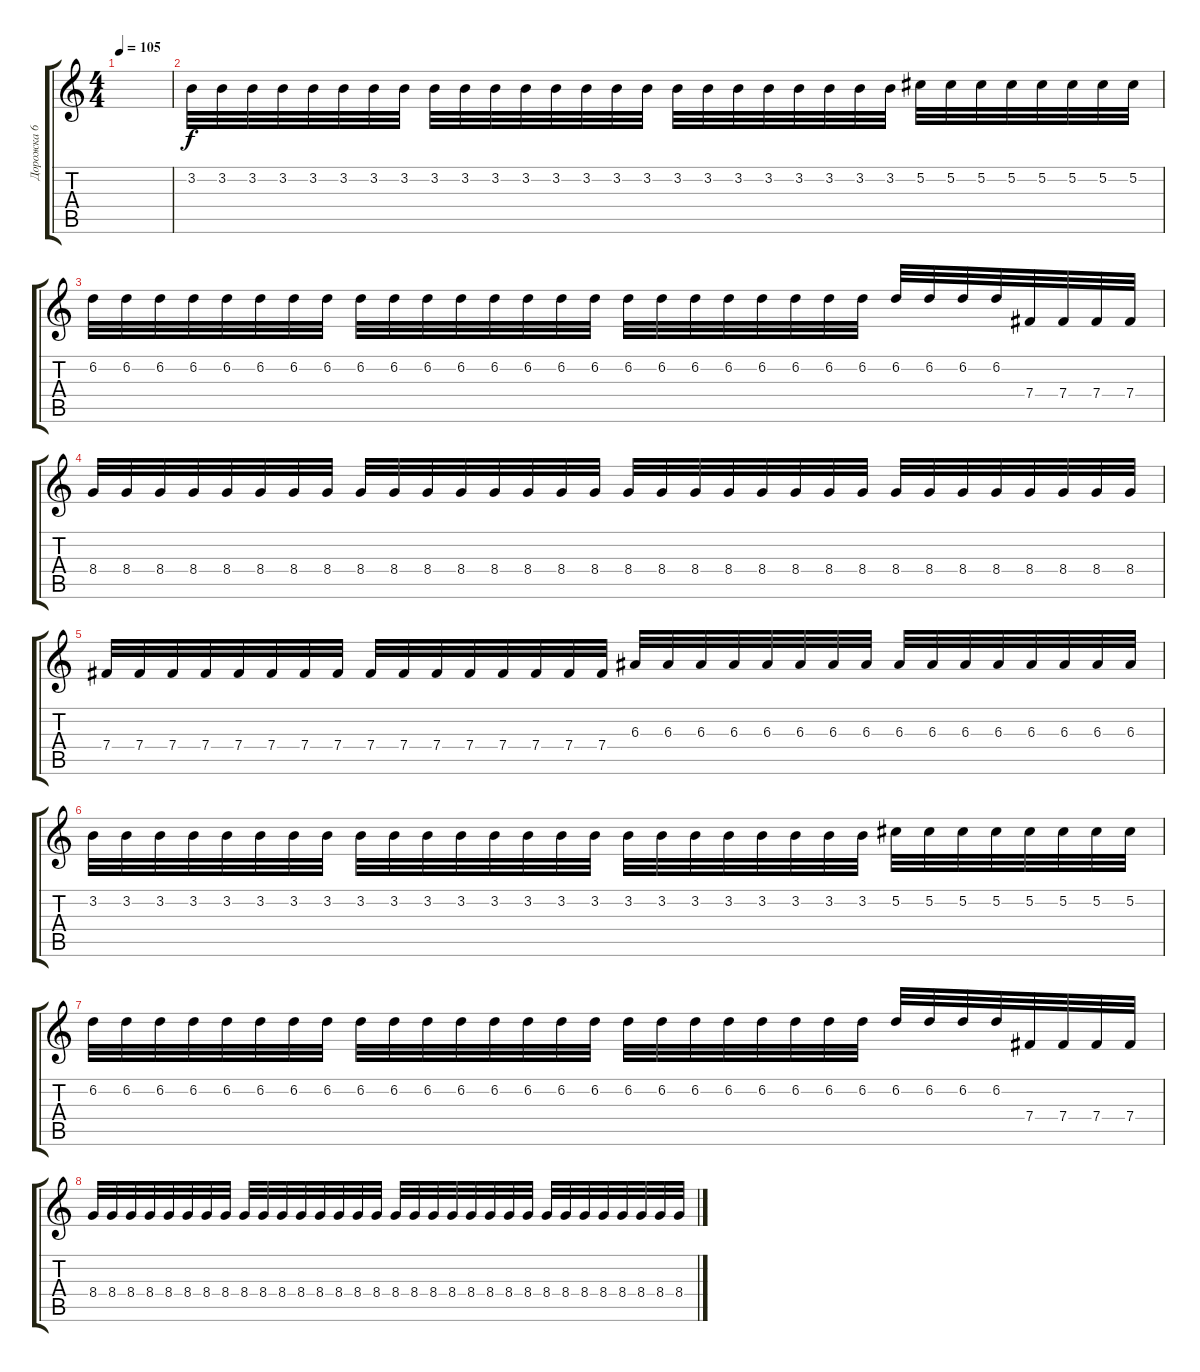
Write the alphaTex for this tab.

\track ("Дорожка 6" "Дорожка 6") {instrument overdrivenguitar}
\staff {score tabs}
\tuning (Db4 Ab3 E3 B2 Gb2 B1) {hide}
\ts (4 4)
\tempo 105
\clef g2
\ks c
|
3.2.32 3.2.32 3.2.32 3.2.32 3.2.32 3.2.32 3.2.32 3.2.32 3.2.32 3.2.32 3.2.32 3.2.32 3.2.32 3.2.32 3.2.32 3.2.32 3.2.32 3.2.32 3.2.32 3.2.32 3.2.32 3.2.32 3.2.32 3.2.32 5.2.32 5.2.32 5.2.32 5.2.32 5.2.32 5.2.32 5.2.32 5.2.32 |
6.2.32 6.2.32 6.2.32 6.2.32 6.2.32 6.2.32 6.2.32 6.2.32 6.2.32 6.2.32 6.2.32 6.2.32 6.2.32 6.2.32 6.2.32 6.2.32 6.2.32 6.2.32 6.2.32 6.2.32 6.2.32 6.2.32 6.2.32 6.2.32 6.2.32 6.2.32 6.2.32 6.2.32 7.4.32 7.4.32 7.4.32 7.4.32 |
8.4.32 8.4.32 8.4.32 8.4.32 8.4.32 8.4.32 8.4.32 8.4.32 8.4.32 8.4.32 8.4.32 8.4.32 8.4.32 8.4.32 8.4.32 8.4.32 8.4.32 8.4.32 8.4.32 8.4.32 8.4.32 8.4.32 8.4.32 8.4.32 8.4.32 8.4.32 8.4.32 8.4.32 8.4.32 8.4.32 8.4.32 8.4.32 |
7.4.32 7.4.32 7.4.32 7.4.32 7.4.32 7.4.32 7.4.32 7.4.32 7.4.32 7.4.32 7.4.32 7.4.32 7.4.32 7.4.32 7.4.32 7.4.32 6.3.32 6.3.32 6.3.32 6.3.32 6.3.32 6.3.32 6.3.32 6.3.32 6.3.32 6.3.32 6.3.32 6.3.32 6.3.32 6.3.32 6.3.32 6.3.32 |
3.2.32 3.2.32 3.2.32 3.2.32 3.2.32 3.2.32 3.2.32 3.2.32 3.2.32 3.2.32 3.2.32 3.2.32 3.2.32 3.2.32 3.2.32 3.2.32 3.2.32 3.2.32 3.2.32 3.2.32 3.2.32 3.2.32 3.2.32 3.2.32 5.2.32 5.2.32 5.2.32 5.2.32 5.2.32 5.2.32 5.2.32 5.2.32 |
6.2.32 6.2.32 6.2.32 6.2.32 6.2.32 6.2.32 6.2.32 6.2.32 6.2.32 6.2.32 6.2.32 6.2.32 6.2.32 6.2.32 6.2.32 6.2.32 6.2.32 6.2.32 6.2.32 6.2.32 6.2.32 6.2.32 6.2.32 6.2.32 6.2.32 6.2.32 6.2.32 6.2.32 7.4.32 7.4.32 7.4.32 7.4.32 |
8.4.32 8.4.32 8.4.32 8.4.32 8.4.32 8.4.32 8.4.32 8.4.32 8.4.32 8.4.32 8.4.32 8.4.32 8.4.32 8.4.32 8.4.32 8.4.32 8.4.32 8.4.32 8.4.32 8.4.32 8.4.32 8.4.32 8.4.32 8.4.32 8.4.32 8.4.32 8.4.32 8.4.32 8.4.32 8.4.32 8.4.32 8.4.32
